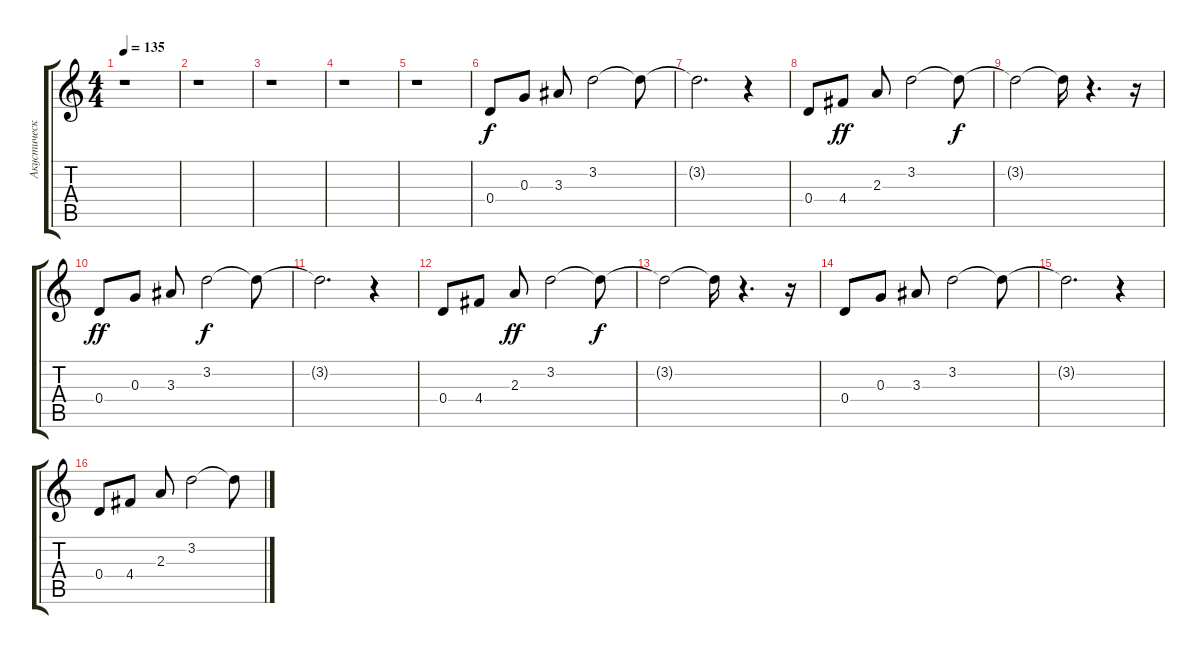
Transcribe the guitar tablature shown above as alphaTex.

\track ("Акустическая гитара" "Акустическ") {instrument acousticguitarsteel}
\staff {score tabs}
\tuning (E4 B3 G3 D3 A2 E2) {hide}
\ts (4 4)
\tempo 135
\clef g2
\ks c
r.1{dy f} |
r.1 |
r.1 |
r.1 |
r.1 |
0.4.8 0.3.8 3.3.8 3.2.2 3.2{t}.8 |
3.2{t}.2{d} r.4 |
0.4.8 4.4.8{dy ff} 2.3.8 3.2.2 3.2{t}.8{dy f} |
3.2{t}.2 3.2{t}.16 r.4{d} r.16 |
0.4.8{dy ff} 0.3.8 3.3.8 3.2.2{dy f} 3.2{t}.8 |
3.2{t}.2{d} r.4 |
0.4.8 4.4.8 2.3.8{dy ff} 3.2.2 3.2{t}.8{dy f} |
3.2{t}.2 3.2{t}.16 r.4{d} r.16 |
0.4.8 0.3.8 3.3.8 3.2.2 3.2{t}.8 |
3.2{t}.2{d} r.4 |
0.4.8 4.4.8 2.3.8 3.2.2 3.2{t}.8
